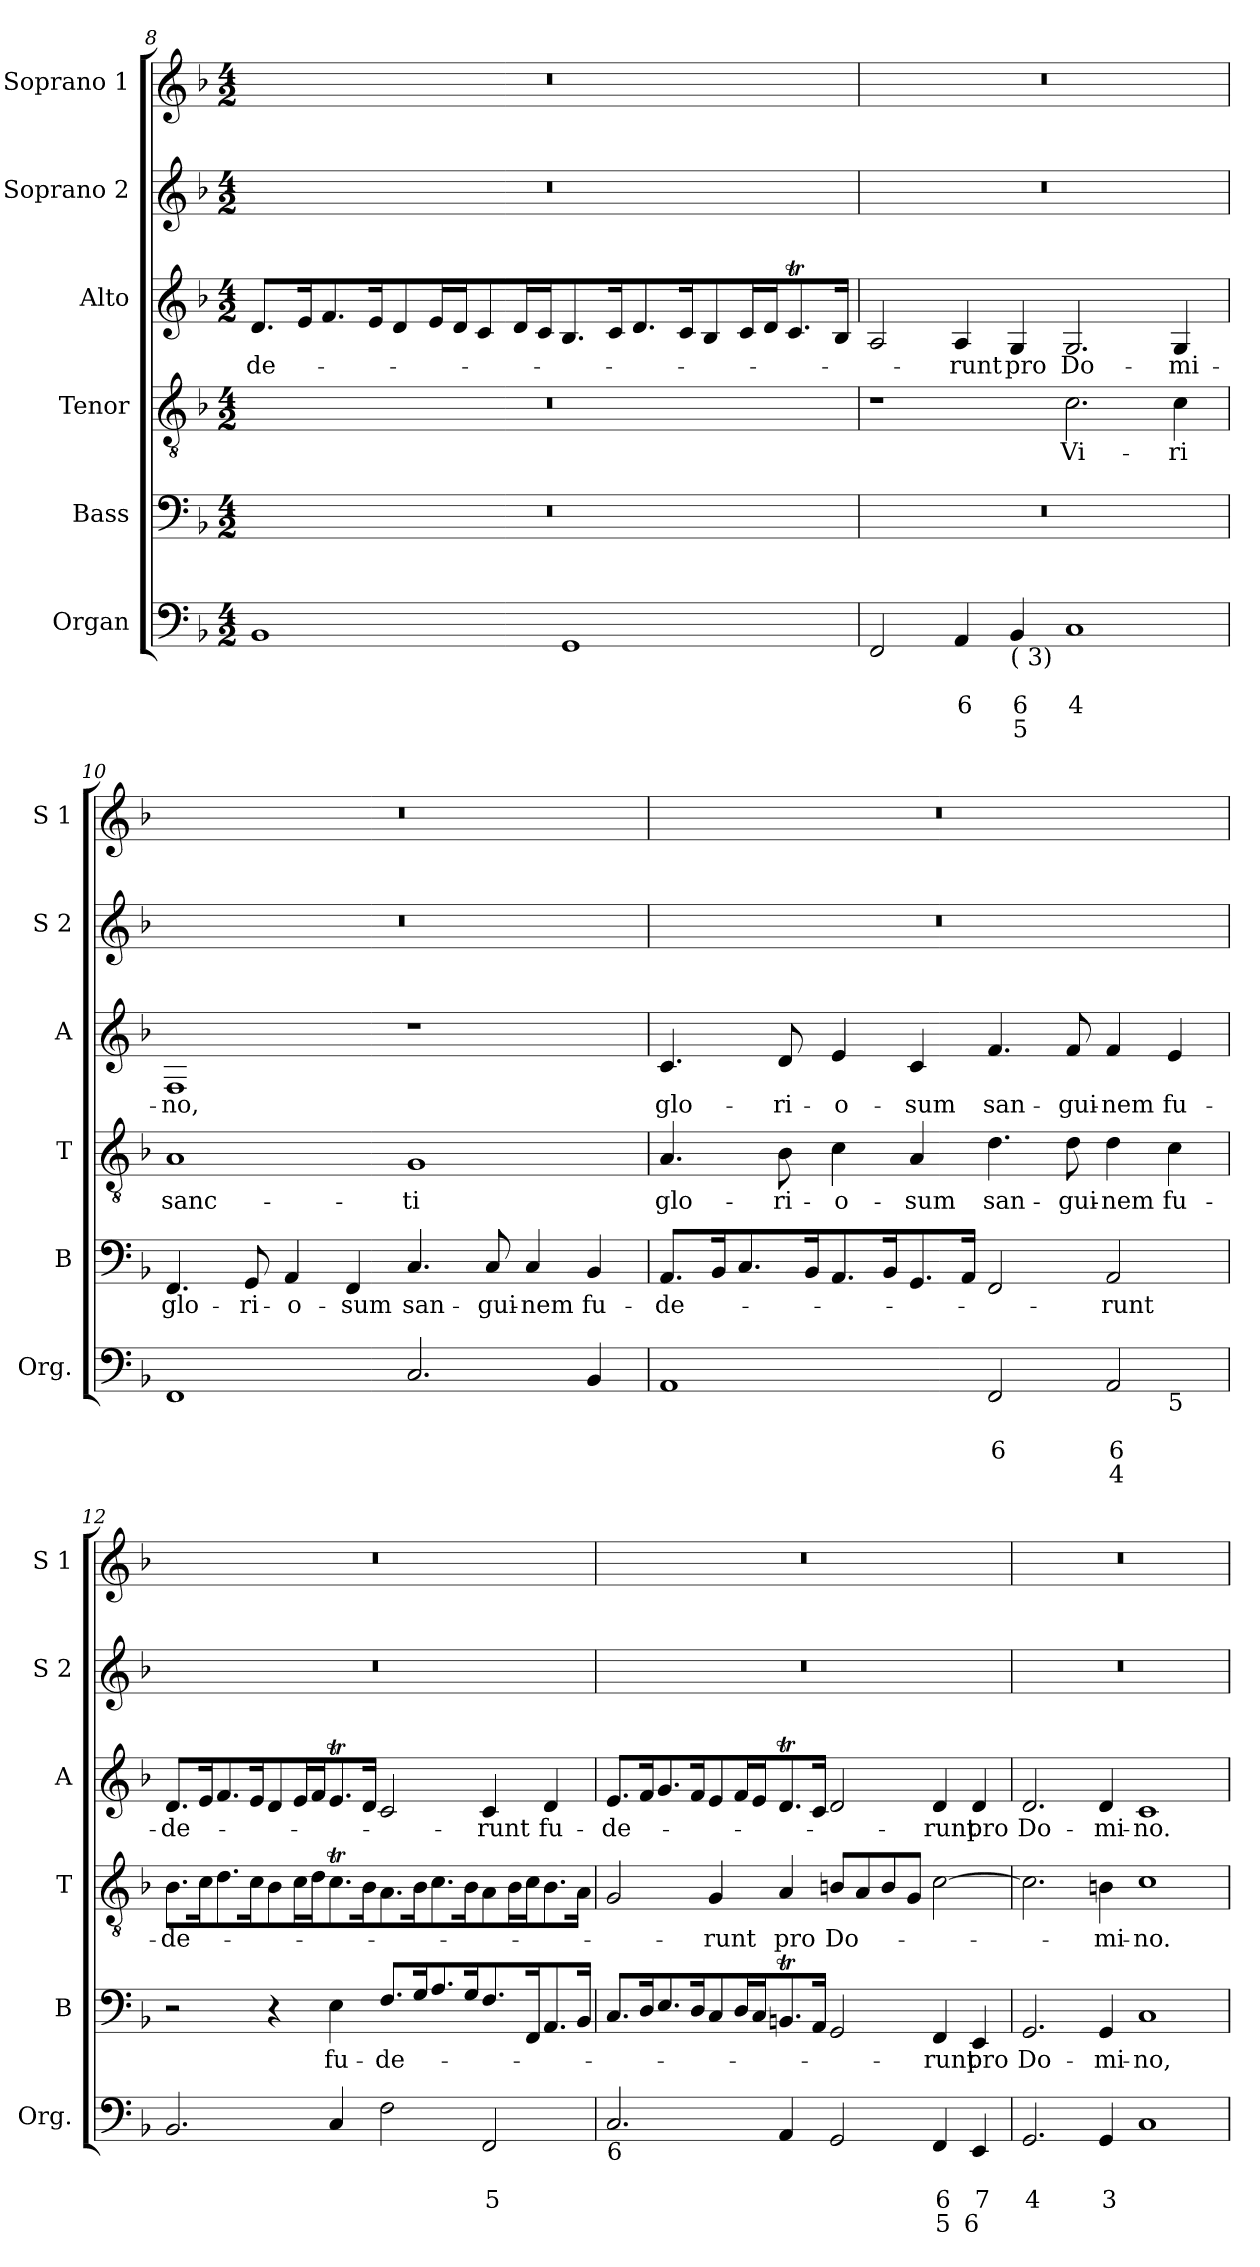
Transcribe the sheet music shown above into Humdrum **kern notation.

**kern	**text	**text	**text	**kern	**text	**kern	**text	**kern	**text	**kern	**kern
*part6	*part6	*part6	*part6	*part5	*part5	*part4	*part4	*part3	*part3	*part2	*part1
*staff6	*staff6	*staff6	*staff6	*staff5	*staff5	*staff4	*staff4	*staff3	*staff3	*staff2	*staff1
*I"Organ	*	*	*	*I"Bass	*	*I"Tenor	*	*I"Alto	*	*I"Soprano 2	*I"Soprano 1
*I'Org.	*	*	*	*I'B	*	*I'T	*	*I'A	*	*I'S 2	*I'S 1
*clefF4	*	*	*	*clefF4	*	*clefGv2	*	*clefG2	*	*clefG2	*clefG2
*k[b-]	*	*	*	*k[b-]	*	*k[b-]	*	*k[b-]	*	*k[b-]	*k[b-]
*F:	*	*	*	*F:	*	*F:	*	*F:	*	*F:	*F:
*M4/2	*	*	*	*M4/2	*	*M4/2	*	*M4/2	*	*M4/2	*M4/2
=8	=8	=8	=8	=8	=8	=8	=8	=8	=8	=8	=8
!	!	!	!	!	!	!	!	!	!LO:LY:b	!	!
1BB-	.	.	.	0r	.	0r	.	8.d/L	-de-	0r	0r
.	.	.	.	.	.	.	.	16e/k	.	.	.
.	.	.	.	.	.	.	.	8.f/	.	.	.
.	.	.	.	.	.	.	.	16e/k	.	.	.
.	.	.	.	.	.	.	.	8d/	.	.	.
.	.	.	.	.	.	.	.	16e/L	.	.	.
.	.	.	.	.	.	.	.	16d/J	.	.	.
.	.	.	.	.	.	.	.	8c/	.	.	.
.	.	.	.	.	.	.	.	16d/L	.	.	.
.	.	.	.	.	.	.	.	16c/J	.	.	.
1GG	.	.	.	.	.	.	.	8.B-/	.	.	.
.	.	.	.	.	.	.	.	16c/k	.	.	.
.	.	.	.	.	.	.	.	8.d/	.	.	.
.	.	.	.	.	.	.	.	16c/k	.	.	.
.	.	.	.	.	.	.	.	8B-/	.	.	.
.	.	.	.	.	.	.	.	16c/L	.	.	.
.	.	.	.	.	.	.	.	16d/J	.	.	.
.	.	.	.	.	.	.	.	8.cT/	.	.	.
.	.	.	.	.	.	.	.	16B-/Jk	.	.	.
=9	=9	=9	=9	=9	=9	=9	=9	=9	=9	=9	=9
2FF/	.	.	.	0r	.	1r	.	2A/	.	0r	0r
!	!	!LO:LY:b	!	!	!	!	!	!	!LO:LY:b	!	!
4AA/	.	6	.	.	.	.	.	4A/	-runt	.	.
!LO:TX:b:t=(            3)	!	!	!	!	!	!	!	!	!	!	!
!	!	!LO:LY:b	!LO:LY:b	!	!	!	!	!	!LO:LY:b	!	!
4BB-/	.	6	5	.	.	.	.	4G/	pro	.	.
!	!	!LO:LY:b	!	!	!	!	!LO:LY:b	!	!LO:LY:b	!	!
1C	.	4	.	.	.	2.c\	Vi-	2.G/	Do-	.	.
!	!	!	!	!	!	!	!LO:LY:b	!	!LO:LY:b	!	!
.	.	.	.	.	.	4c\	-ri	4G/	-mi-	.	.
!!LO:LB:g=z
=10	=10	=10	=10	=10	=10	=10	=10	=10	=10	=10	=10
!	!	!	!	!	!LO:LY:b	!	!LO:LY:b	!	!LO:LY:b	!	!
1FF	.	.	.	4.FF/	glo-	1A	sanc-	1F	-no,	0r	0r
!	!	!	!	!	!LO:LY:b	!	!	!	!	!	!
.	.	.	.	8GG/	-ri-	.	.	.	.	.	.
!	!	!	!	!	!LO:LY:b	!	!	!	!	!	!
.	.	.	.	4AA/	-o-	.	.	.	.	.	.
!	!	!	!	!	!LO:LY:b	!	!	!	!	!	!
.	.	.	.	4FF/	-sum	.	.	.	.	.	.
!	!	!	!	!	!LO:LY:b	!	!LO:LY:b	!	!	!	!
2.C/	.	.	.	4.C/	san-	1G	-ti	1r	.	.	.
!	!	!	!	!	!LO:LY:b	!	!	!	!	!	!
.	.	.	.	8C/	-gui-	.	.	.	.	.	.
!	!	!	!	!	!LO:LY:b	!	!	!	!	!	!
.	.	.	.	4C/	-nem	.	.	.	.	.	.
!	!	!	!	!	!LO:LY:b	!	!	!	!	!	!
4BB-/	.	.	.	4BB-/	fu-	.	.	.	.	.	.
=11	=11	=11	=11	=11	=11	=11	=11	=11	=11	=11	=11
!	!	!	!	!	!LO:LY:b	!	!LO:LY:b	!	!LO:LY:b	!	!
*^	*	*	*	*	*	*	*	*	*	*	*
1AA	1..ryy	.	.	.	8.AA/L	-de-	4.A/	glo-	4.c/	glo-	0r	0r
.	.	.	.	.	16BB-/k	.	.	.	.	.	.	.
.	.	.	.	.	8.C/	.	.	.	.	.	.	.
!	!	!	!	!	!	!	!	!LO:LY:b	!	!LO:LY:b	!	!
.	.	.	.	.	.	.	8B-\	-ri-	8d/	-ri-	.	.
.	.	.	.	.	16BB-/k	.	.	.	.	.	.	.
!	!	!	!	!	!	!	!	!LO:LY:b	!	!LO:LY:b	!	!
.	.	.	.	.	8.AA/	.	4c\	-o-	4e/	-o-	.	.
.	.	.	.	.	16BB-/k	.	.	.	.	.	.	.
!	!	!	!	!	!	!	!	!LO:LY:b	!	!LO:LY:b	!	!
.	.	.	.	.	8.GG/	.	4A/	-sum	4c/	-sum	.	.
.	.	.	.	.	16AA/Jk	.	.	.	.	.	.	.
!	!	!	!LO:LY:b	!	!	!	!	!LO:LY:b	!	!LO:LY:b	!	!
2FF/	.	.	6	.	2FF/	.	4.d\	san-	4.f/	san-	.	.
!	!	!	!	!	!	!	!	!LO:LY:b	!	!LO:LY:b	!	!
.	.	.	.	.	.	.	8d\	-gui-	8f/	-gui-	.	.
!	!	!	!LO:LY:b	!LO:LY:b	!	!LO:LY:b	!	!LO:LY:b	!	!LO:LY:b	!	!
2AA/	.	.	6	4	2AA/	-runt	4d\	-nem	4f/	-nem	.	.
!	!LO:TX:b:t=5	!	!	!	!	!	!	!	!	!	!	!
!	!	!	!	!	!	!	!	!LO:LY:b	!	!LO:LY:b	!	!
.	4ryy	.	.	.	.	.	4c\	fu-	4e/	fu-	.	.
!!LO:PB:g=z
=12	=12	=12	=12	=12	=12	=12	=12	=12	=12	=12	=12	=12
!	!	!	!	!	!	!	!	!LO:LY:b	!	!LO:LY:b	!	!
*v	*v	*	*	*	*	*	*	*	*	*	*	*
2.BB-/	.	.	.	2r	.	8.B-\L	-de-	8.d/L	-de-	0r	0r
.	.	.	.	.	.	16c\k	.	16e/k	.	.	.
.	.	.	.	.	.	8.d\	.	8.f/	.	.	.
.	.	.	.	.	.	16c\k	.	16e/k	.	.	.
.	.	.	.	4r	.	8B-\	.	8d/	.	.	.
.	.	.	.	.	.	16c\L	.	16e/L	.	.	.
.	.	.	.	.	.	16d\J	.	16f/J	.	.	.
!	!	!	!	!	!LO:LY:b	!	!	!	!	!	!
4C/	.	.	.	4E\	fu-	8.cT\	.	8.et/	.	.	.
.	.	.	.	.	.	16B-\k	.	16d/Jk	.	.	.
!	!	!	!	!	!LO:LY:b	!	!	!	!	!	!
2F\	.	.	.	8.F/L	-de-	8.A\	.	2c/	.	.	.
.	.	.	.	16G/k	.	16B-\k	.	.	.	.	.
.	.	.	.	8.A/	.	8.c\	.	.	.	.	.
.	.	.	.	16G/k	.	16B-\k	.	.	.	.	.
!	!	!LO:LY:b	!	!	!	!	!	!	!LO:LY:b	!	!
2FF/	.	5	.	8.F/	.	8A\	.	4c/	-runt	.	.
.	.	.	.	.	.	16B-\L	.	.	.	.	.
.	.	.	.	16FF/k	.	16c\J	.	.	.	.	.
!	!	!	!	!	!	!	!	!	!LO:LY:b	!	!
.	.	.	.	8.AA/	.	8.B-\	.	4d/	fu-	.	.
.	.	.	.	16BB-/Jk	.	16A\Jk	.	.	.	.	.
=13	=13	=13	=13	=13	=13	=13	=13	=13	=13	=13	=13
!LO:TX:b:t=6	!	!	!	!	!	!	!	!	!	!	!
!	!	!	!	!	!	!	!	!	!LO:LY:b	!	!
2.C/	.	.	.	8.C/L	.	2G/	.	8.e/L	-de-	0r	0r
.	.	.	.	16D/k	.	.	.	16f/k	.	.	.
.	.	.	.	8.E/	.	.	.	8.g/	.	.	.
.	.	.	.	16D/k	.	.	.	16f/k	.	.	.
!	!	!	!	!	!	!	!LO:LY:b	!	!	!	!
.	.	.	.	8C/	.	4G/	-runt	8e/	.	.	.
.	.	.	.	16D/L	.	.	.	16f/L	.	.	.
.	.	.	.	16C/J	.	.	.	16e/J	.	.	.
!	!	!	!	!	!	!	!LO:LY:b	!	!	!	!
4AA/	.	.	.	8.BBnt/	.	4A/	pro	8.dT/	.	.	.
.	.	.	.	16AA/Jk	.	.	.	16c/Jk	.	.	.
!	!	!	!	!	!	!	!LO:LY:b	!	!	!	!
2GG/	.	.	.	2GG/	.	8Bn/L	Do-	2d/	.	.	.
.	.	.	.	.	.	8A/	.	.	.	.	.
.	.	.	.	.	.	8B/	.	.	.	.	.
.	.	.	.	.	.	8G/J	.	.	.	.	.
!	!	!LO:LY:b	!LO:LY:b	!	!LO:LY:b	!	!	!	!LO:LY:b	!	!
4FF/	.	6	5	4FF/	-runt	[2c\	.	4d/	-runt	.	.
!	!	!LO:LY:b	!LO:LY:b	!	!LO:LY:b	!	!	!	!LO:LY:b	!	!
4EE/	.	7	6	4EE/	pro	.	.	4d/	pro	.	.
=14	=14	=14	=14	=14	=14	=14	=14	=14	=14	=14	=14
!	!	!LO:LY:b	!	!	!LO:LY:b	!	!	!	!LO:LY:b	!	!
2.GG/	.	4	.	2.GG/	Do-	2.c\]	.	2.d/	Do-	0r	0r
!	!	!LO:LY:b	!	!	!LO:LY:b	!	!LO:LY:b	!	!LO:LY:b	!	!
4GG/	.	3	.	4GG/	-mi-	4Bn\	-mi-	4d/	-mi-	.	.
!	!	!	!	!	!LO:LY:b	!	!LO:LY:b	!	!LO:LY:b	!	!
1C	.	.	.	1C	-no,	1c	-no.	1c	-no.	.	.
=	=	=	=	=	=	=	=	=	=	=	=
*-	*-	*-	*-	*-	*-	*-	*-	*-	*-	*-	*-
